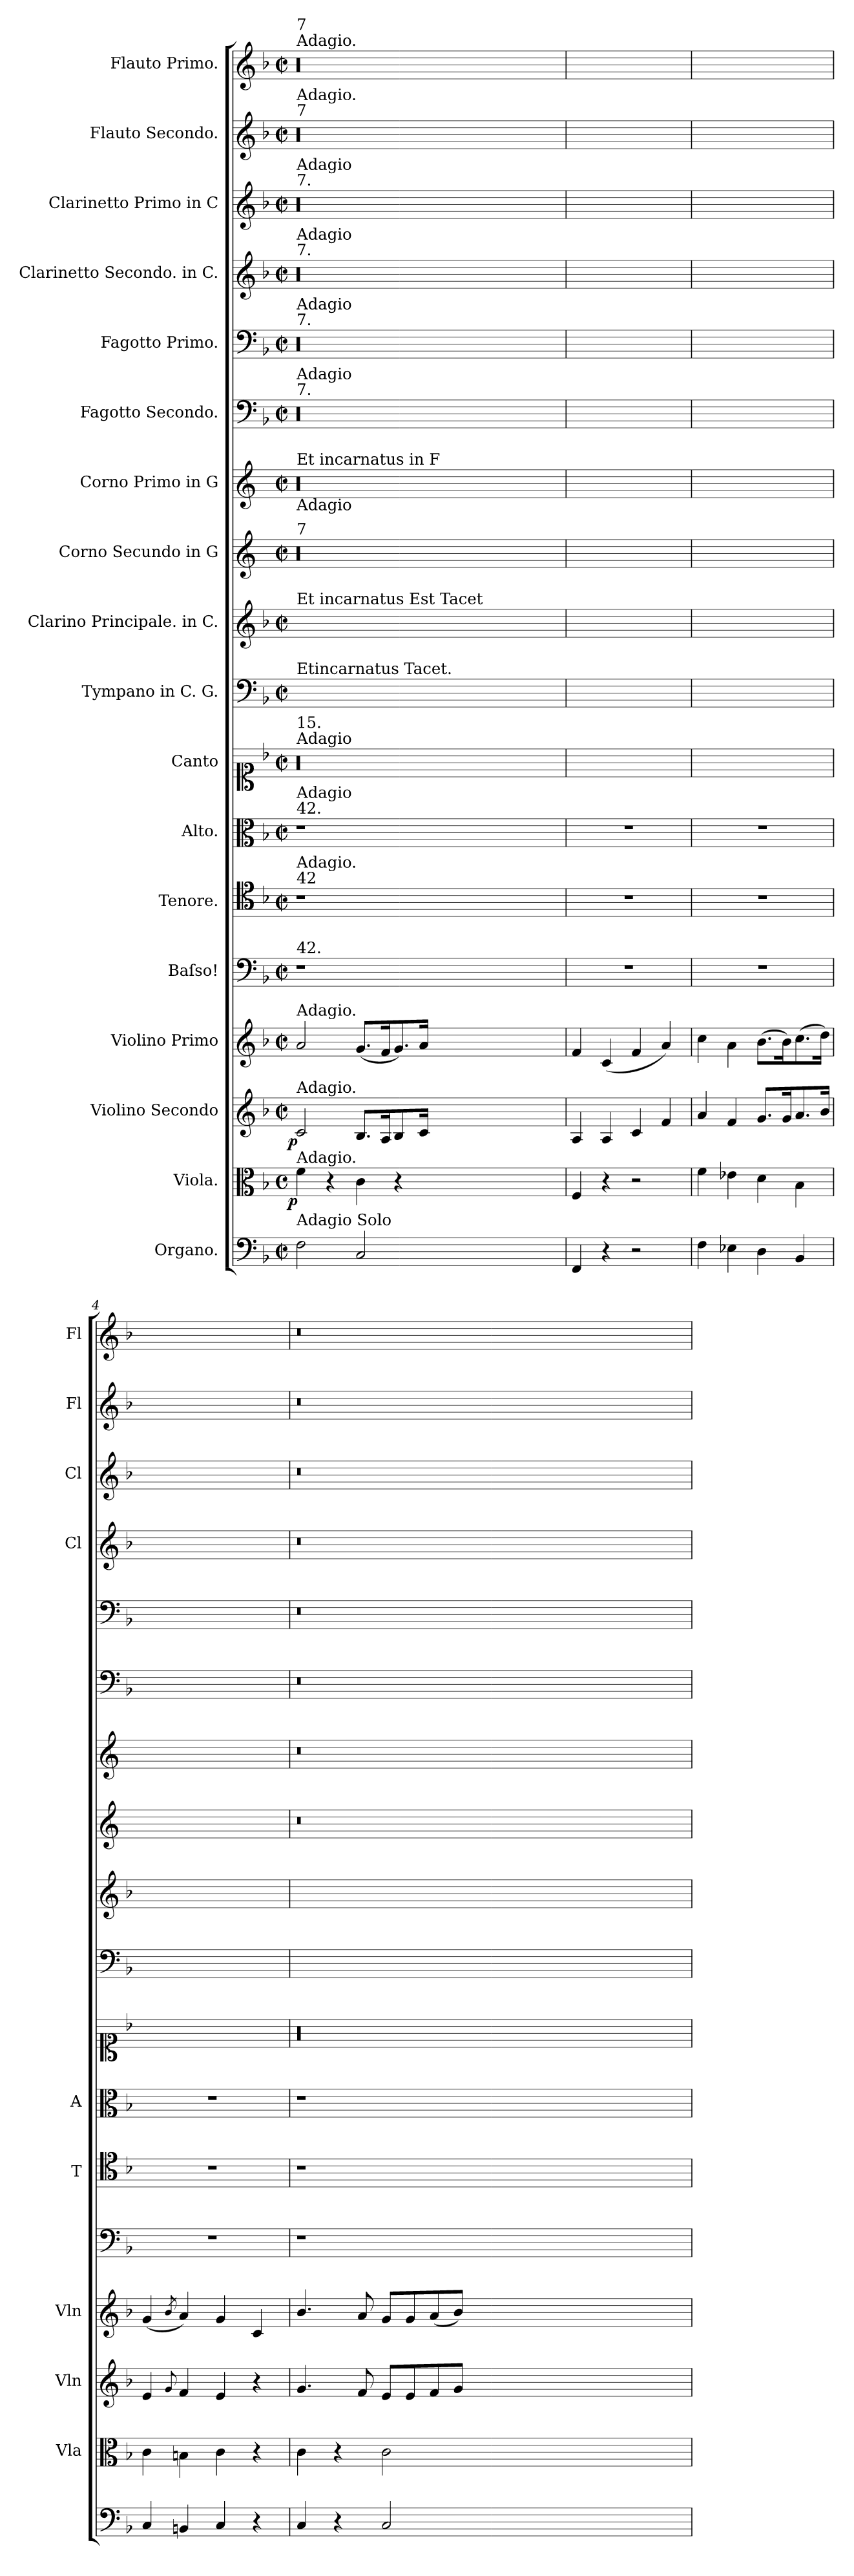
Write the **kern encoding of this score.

**kern	**dynam	**kern	**dynam	**kern	**dynam	**kern	**dynam	**kern	**kern	**kern	**kern	**kern	**kern	**kern	**kern	**kern	**kern	**kern	**kern	**kern	**kern
*part18	*part18	*part17	*part17	*part16	*part16	*part15	*part15	*part14	*part13	*part12	*part11	*part10	*part9	*part8	*part7	*part6	*part5	*part4	*part3	*part2	*part1
*staff18	*staff18	*staff17	*staff17	*staff16	*staff16	*staff15	*staff15	*staff14	*staff13	*staff12	*staff11	*staff10	*staff9	*staff8	*staff7	*staff6	*staff5	*staff4	*staff3	*staff2	*staff1
*I"Organo.	*	*I"Viola.	*	*I"Violino Secondo	*	*I"Violino Primo	*	*I"Baſso!	*I"Tenore.	*I"Alto.	*I"Canto	*I"Tympano in C. G.	*I"Clarino Principale. in C.	*I"Corno Secundo in G	*I"Corno Primo in G	*I"Fagotto Secondo.	*I"Fagotto Primo.	*I"Clarinetto Secondo. in C.	*I"Clarinetto Primo in C	*I"Flauto Secondo.	*I"Flauto Primo.
*	*	*I'Vla	*	*I'Vln	*	*I'Vln	*	*	*I'T	*I'A	*	*	*	*	*	*	*	*I'Cl	*I'Cl	*I'Fl	*I'Fl
*clefF4	*	*clefC3	*	*clefG2	*	*clefG2	*	*clefF4	*clefC4	*clefC3	*clefC1	*clefF4	*clefG2	*clefG2	*clefG2	*clefF4	*clefF4	*clefG2	*clefG2	*clefG2	*clefG2
*	*	*	*	*	*	*	*	*	*	*	*	*	*	*ITrd4c7	*ITrd4c7	*	*	*	*	*	*
*k[b-]	*	*k[b-]	*	*k[b-]	*	*k[b-]	*	*k[b-]	*k[b-]	*k[b-]	*k[b-]	*k[b-]	*k[b-]	*k[b-]	*k[b-]	*k[b-]	*k[b-]	*k[b-]	*k[b-]	*k[b-]	*k[b-]
*F:	*	*F:	*	*F:	*	*F:	*	*F:	*F:	*F:	*F:	*F:	*F:	*F:	*F:	*F:	*F:	*F:	*F:	*F:	*F:
*M2/2	*	*M2/2	*	*M2/2	*	*M2/2	*	*M2/2	*M2/2	*M2/2	*M2/2	*M2/2	*M2/2	*M2/2	*M2/2	*M2/2	*M2/2	*M2/2	*M2/2	*M2/2	*M2/2
*met(c|)	*	*met(c)	*	*met(c|)	*	*met(c|)	*	*met(c|)	*met(c|)	*met(c|)	*met(c|)	*met(c|)	*met(c|)	*met(c|)	*met(c|)	*met(c|)	*met(c|)	*met(c|)	*met(c|)	*met(c|)	*met(c|)
=1	=1	=1	=1	=1	=1	=1	=1	=1	=1	=1	=1	=1	=1	=1	=1	=1	=1	=1	=1	=1	=1
!	!	!	!	!	!	!	!	!	!	!	!	!	!	!	!	!	!	!	!	!	!LO:TX:a:t=Adagio.
!	!	!	!	!	!	!	!	!	!	!	!	!	!	!	!	!	!	!	!	!	!LO:TX:a:t=7
!	!	!	!	!	!	!	!	!	!	!	!	!	!	!	!	!	!	!	!	!LO:TX:a:t=7	!
!	!	!	!	!	!	!	!	!	!	!	!	!	!	!	!	!	!	!	!	!LO:TX:a:t=Adagio.	!
!	!	!	!	!	!	!	!	!	!	!	!	!	!	!	!	!	!	!	!LO:TX:a:t=7.	!	!
!	!	!	!	!	!	!	!	!	!	!	!	!	!	!	!	!	!	!	!LO:TX:a:t=Adagio	!	!
!	!	!	!	!	!	!	!	!	!	!	!	!	!	!	!	!	!	!LO:TX:a:t=7.	!	!	!
!	!	!	!	!	!	!	!	!	!	!	!	!	!	!	!	!	!	!LO:TX:a:t=Adagio	!	!	!
!	!	!	!	!	!	!	!	!	!	!	!	!	!	!	!	!	!LO:TX:a:t=7.	!	!	!	!
!	!	!	!	!	!	!	!	!	!	!	!	!	!	!	!	!	!LO:TX:a:t=Adagio	!	!	!	!
!	!	!	!	!	!	!	!	!	!	!	!	!	!	!	!	!LO:TX:a:t=7.	!	!	!	!	!
!	!	!	!	!	!	!	!	!	!	!	!	!	!	!	!	!LO:TX:a:t=Adagio	!	!	!	!	!
!	!	!	!	!	!	!	!	!	!	!	!	!	!	!	!LO:TX:b:t=Adagio	!	!	!	!	!	!
!	!	!	!	!	!	!	!	!	!	!	!	!	!	!	!LO:TX:a:t=Et incarnatus in F	!	!	!	!	!	!
!	!	!	!	!	!	!	!	!	!	!	!	!	!	!LO:TX:a:t=7	!	!	!	!	!	!	!
!	!	!	!	!	!	!	!	!	!	!	!	!	!LO:TX:a:t=Et incarnatus Est Tacet	!	!	!	!	!	!	!	!
!	!	!	!	!	!	!	!	!	!	!	!	!LO:TX:a:t=Etincarnatus Tacet.	!	!	!	!	!	!	!	!	!
!	!	!	!	!	!	!	!	!	!	!	!LO:TX:a:t=Adagio	!	!	!	!	!	!	!	!	!	!
!	!	!	!	!	!	!	!	!	!	!	!LO:TX:a:t=15.	!	!	!	!	!	!	!	!	!	!
!	!	!	!	!	!	!	!	!	!	!LO:TX:a:t=42.	!	!	!	!	!	!	!	!	!	!	!
!	!	!	!	!	!	!	!	!	!	!LO:TX:a:t=Adagio	!	!	!	!	!	!	!	!	!	!	!
!	!	!	!	!	!	!	!	!	!LO:TX:a:t=42	!	!	!	!	!	!	!	!	!	!	!	!
!	!	!	!	!	!	!	!	!	!LO:TX:a:t=Adagio.	!	!	!	!	!	!	!	!	!	!	!	!
!	!	!	!	!	!	!	!	!LO:TX:a:t=42.	!	!	!	!	!	!	!	!	!	!	!	!	!
!	!	!	!	!	!	!LO:TX:a:t=Adagio.	!	!	!	!	!	!	!	!	!	!	!	!	!	!	!
!	!	!	!	!LO:TX:a:t=Adagio.	!	!	!	!	!	!	!	!	!	!	!	!	!	!	!	!	!
!	!	!LO:TX:a:t=Adagio.	!	!	!	!	!	!	!	!	!	!	!	!	!	!	!	!	!	!	!
!LO:TX:a:t=Adagio Solo	!	!	!	!	!	!	!	!	!	!	!	!	!	!	!	!	!	!	!	!	!
!	!	!	!LO:DY:b:rj	!	!LO:DY:b:rj	!	!LO:DY:b	!	!	!	!	!	!	!	!	!	!	!	!	!	!
2F\	.	4f\	p	2c/	p	2a/	p&colon;	1r	1r	1r	00r	1ryy	00ryy	00r	00r	00r	00r	00r	00r	00r	00r
.	.	4r	.	.	.	.	.	.	.	.	.	.	.	.	.	.	.	.	.	.	.
2C/	.	4c\	.	8.B-/L	.	(<8.g/L	.	.	.	.	.	.	.	.	.	.	.	.	.	.	.
.	.	.	.	16A/K	.	16f/K	.	.	.	.	.	.	.	.	.	.	.	.	.	.	.
!	!	!	!	!LO:N:vis=8	!	!	!	!	!	!	!	!	!	!	!	!	!	!	!	!	!
.	.	4r	.	8.B-/	.	8.g/)	.	.	.	.	.	.	.	.	.	.	.	.	.	.	.
.	.	.	.	16c/Jk	.	16a/Jk	.	.	.	.	.	.	.	.	.	.	.	.	.	.	.
0.ryy	.	0.ryy	.	0.ryy	.	0.ryy	.	0.ryy	0.ryy	0.ryy	.	0.ryy	.	.	.	.	.	.	.	.	.
=2	=2	=2	=2	=2	=2	=2	=2	=2	=2	=2	=2	=2	=2	=2	=2	=2	=2	=2	=2	=2	=2
4FF/	.	4F/	.	4A/	.	4f/	.	1r	1r	1r	1ryy	1ryy	1ryy	1ryy	1ryy	1ryy	1ryy	1ryy	1ryy	1ryy	1ryy
4r	.	4r	.	4A/	.	(4c/	.	.	.	.	.	.	.	.	.	.	.	.	.	.	.
2r	.	2r	.	4c/	.	4f/	.	.	.	.	.	.	.	.	.	.	.	.	.	.	.
.	.	.	.	4f/	.	4a/)	.	.	.	.	.	.	.	.	.	.	.	.	.	.	.
=3	=3	=3	=3	=3	=3	=3	=3	=3	=3	=3	=3	=3	=3	=3	=3	=3	=3	=3	=3	=3	=3
!	!LO:DY:b:rj	!	!	!	!	!	!	!	!	!	!	!	!	!	!	!	!	!	!	!	!
4F\	p&colon;	4f\	.	4a/	.	4cc\	.	1r	1r	1r	1ryy	1ryy	1ryy	1ryy	1ryy	1ryy	1ryy	1ryy	1ryy	1ryy	1ryy
4E-X\	.	4e-X\	.	4f/	.	4a\	.	.	.	.	.	.	.	.	.	.	.	.	.	.	.
4D\	.	4d\	.	8.g/L	.	(8.b-\L	.	.	.	.	.	.	.	.	.	.	.	.	.	.	.
.	.	.	.	16g/K	.	16b-\K)	.	.	.	.	.	.	.	.	.	.	.	.	.	.	.
4BB-/	.	4B-\	.	8.a/	.	(8.cc\	.	.	.	.	.	.	.	.	.	.	.	.	.	.	.
.	.	.	.	16b-/Jk	.	16dd\Jk)	.	.	.	.	.	.	.	.	.	.	.	.	.	.	.
=4	=4	=4	=4	=4	=4	=4	=4	=4	=4	=4	=4	=4	=4	=4	=4	=4	=4	=4	=4	=4	=4
4C/	.	4c\	.	4e/	.	(4g/	.	1r	1r	1r	1ryy	1ryy	1ryy	1ryy	1ryy	1ryy	1ryy	1ryy	1ryy	1ryy	1ryy
.	.	.	.	8qqg/	.	8qb-/	.	.	.	.	.	.	.	.	.	.	.	.	.	.	.
4BBn/	.	4Bn\	.	4f/	.	4a/)	.	.	.	.	.	.	.	.	.	.	.	.	.	.	.
4C/	.	4c\	.	4e/	.	4g/	.	.	.	.	.	.	.	.	.	.	.	.	.	.	.
4r	.	4r	.	4r	.	4c/	.	.	.	.	.	.	.	.	.	.	.	.	.	.	.
=5	=5	=5	=5	=5	=5	=5	=5	=5	=5	=5	=5	=5	=5	=5	=5	=5	=5	=5	=5	=5	=5
4C/	.	4c\	.	4.g/	.	4.b-/	.	1r	1r	1r	00r	1ryy	00ryy	0r	0r	0r	0r	0r	0r	0r	0r
4r	.	4r	.	.	.	.	.	.	.	.	.	.	.	.	.	.	.	.	.	.	.
.	.	.	.	8f/	.	8a/	.	.	.	.	.	.	.	.	.	.	.	.	.	.	.
2C/	.	2c\	.	8e/L	.	8g/L	.	.	.	.	.	.	.	.	.	.	.	.	.	.	.
.	.	.	.	8e/	.	8g/	.	.	.	.	.	.	.	.	.	.	.	.	.	.	.
.	.	.	.	8f/	.	(8a/	.	.	.	.	.	.	.	.	.	.	.	.	.	.	.
.	.	.	.	8g/J	.	8b-/J)	.	.	.	.	.	.	.	.	.	.	.	.	.	.	.
0.ryy	.	0.ryy	.	0.ryy	.	0.ryy	.	0.ryy	0.ryy	0.ryy	.	0.ryy	.	.	.	.	.	.	.	.	.
.	.	.	.	.	.	.	.	.	.	.	.	.	.	0ryy	0ryy	0ryy	0ryy	0ryy	0ryy	0ryy	0ryy
=	=	=	=	=	=	=	=	=	=	=	=	=	=	=	=	=	=	=	=	=	=
*-	*-	*-	*-	*-	*-	*-	*-	*-	*-	*-	*-	*-	*-	*-	*-	*-	*-	*-	*-	*-	*-
